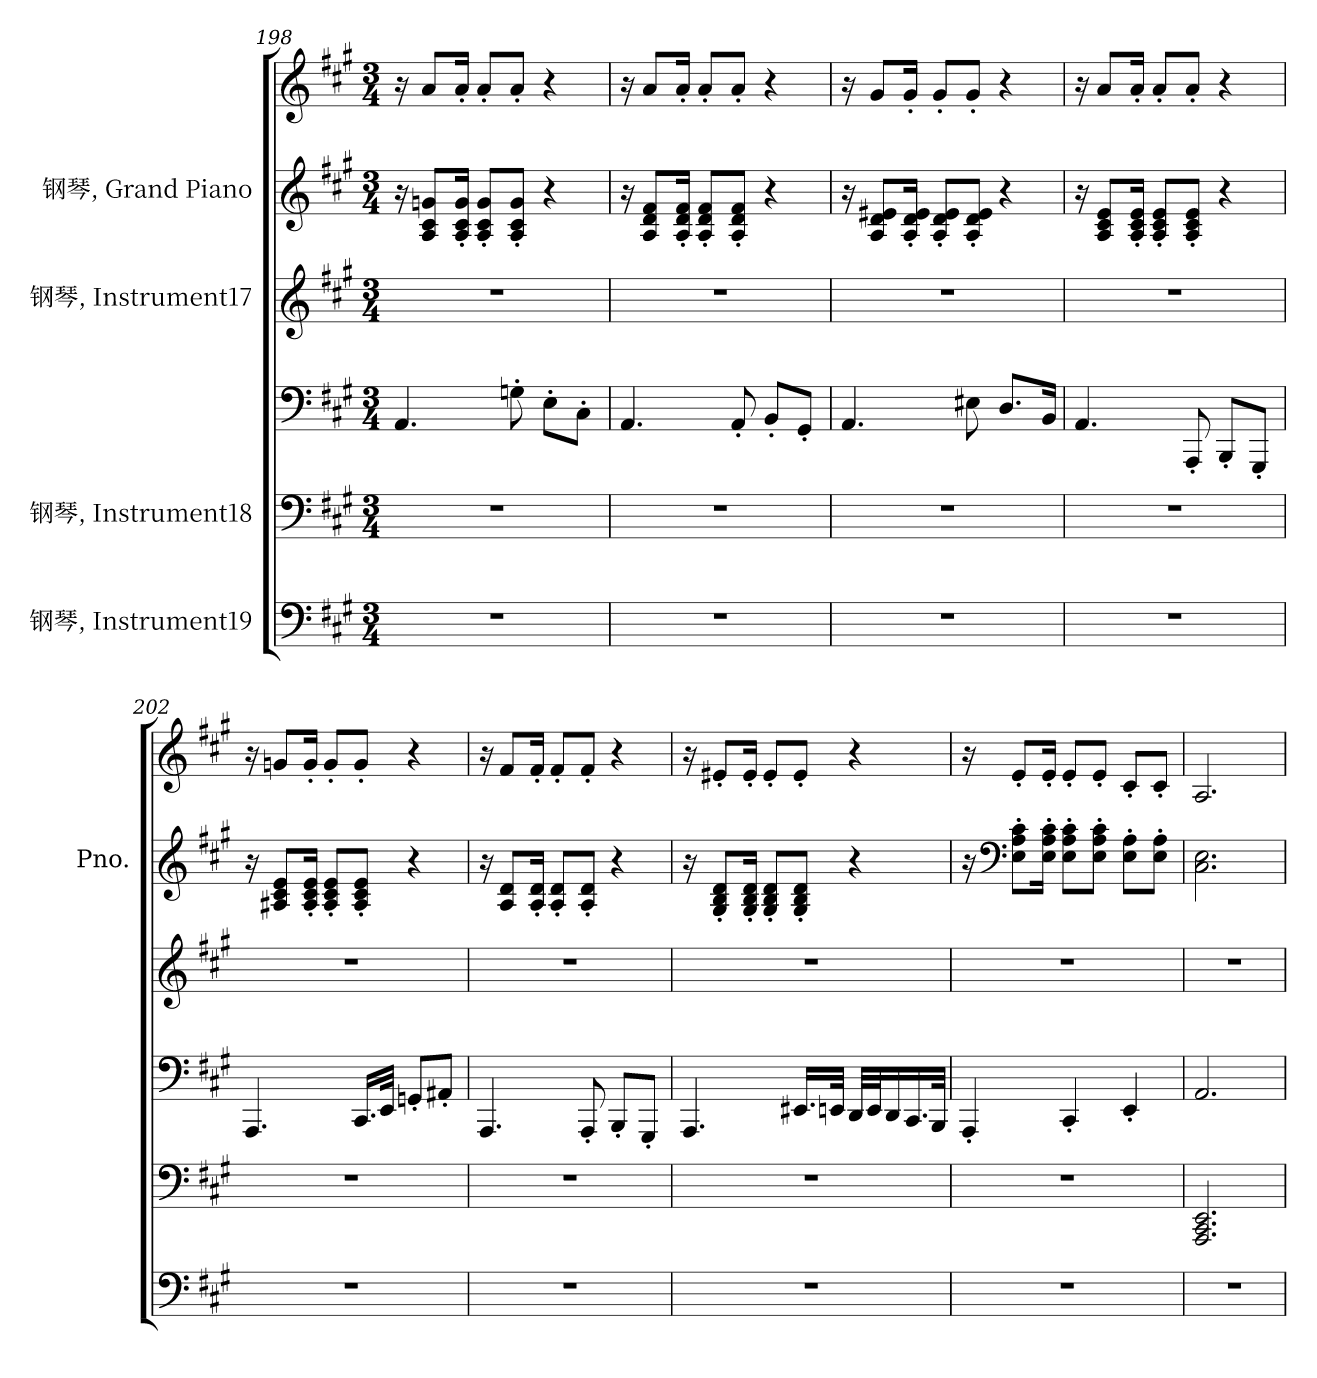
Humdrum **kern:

**kern	**kern	**kern	**kern	**kern	**kern
*part4	*part3	*part3	*part2	*part1	*part1
*staff6	*staff5	*staff4	*staff3	*staff2	*staff1
*I"钢琴, Instrument19	*I"钢琴, Instrument18	*	*I"钢琴, Instrument17	*I"钢琴, Grand Piano	*
*	*	*	*	*I'Pno.	*
*clefF4	*clefF4	*clefF4	*clefG2	*clefG2	*clefG2
*k[f#c#g#]	*k[f#c#g#]	*k[f#c#g#]	*k[f#c#g#]	*k[f#c#g#]	*k[f#c#g#]
*M3/4	*M3/4	*M3/4	*M3/4	*M3/4	*M3/4
=198	=198	=198	=198	=198	=198
2.r	2.r	4.AA/	2.r	16r	16r
.	.	.	.	8A/ 8c#/ 8gn/L	8a/L
.	.	.	.	16A/' 16c#/' 16g/'Jk	16a'/Jk
.	.	.	.	8A/' 8c#/' 8g/'L	8a'/L
.	.	8Gn'\	.	8A/' 8c#/' 8g/'J	8a'/J
.	.	8E'\L	.	4r	4r
.	.	8C#'\J	.	.	.
=199	=199	=199	=199	=199	=199
2.r	2.r	4.AA/	2.r	16r	16r
.	.	.	.	8A/ 8d/ 8f#/L	8a/L
.	.	.	.	16A/' 16d/' 16f#/'Jk	16a'/Jk
.	.	.	.	8A/' 8d/' 8f#/'L	8a'/L
.	.	8AA'/	.	8A/' 8d/' 8f#/'J	8a'/J
.	.	8BB'/L	.	4r	4r
.	.	8GG#'/J	.	.	.
!!LO:PB:g=z
=200	=200	=200	=200	=200	=200
2.r	2.r	4.AA/	2.r	16r	16r
.	.	.	.	8A/ 8d/ 8e#X/L	8g#/L
.	.	.	.	16A/' 16d/' 16e#/'Jk	16g#'/Jk
.	.	.	.	8A/' 8d/' 8e#/'L	8g#'/L
.	.	8E#X\	.	8A/' 8d/' 8e#/'J	8g#'/J
.	.	8.D/L	.	4r	4r
.	.	16BB/Jk	.	.	.
=201	=201	=201	=201	=201	=201
2.r	2.r	4.AA/	2.r	16r	16r
.	.	.	.	8A/ 8c#/ 8e/L	8a/L
.	.	.	.	16A/' 16c#/' 16e/'Jk	16a'/Jk
.	.	.	.	8A/' 8c#/' 8e/'L	8a'/L
.	.	8AAA'/	.	8A/' 8c#/' 8e/'J	8a'/J
.	.	8BBB'/L	.	4r	4r
.	.	8GGG#'/J	.	.	.
=202	=202	=202	=202	=202	=202
2.r	2.r	4.AAA/	2.r	16r	16r
.	.	.	.	8A#X/ 8c#/ 8e/L	8gn/L
.	.	.	.	16A#/' 16c#/' 16e/'Jk	16g'/Jk
.	.	.	.	8A#/' 8c#/' 8e/'L	8g'/L
.	.	16.CC#/LL	.	8A#/' 8c#/' 8e/'J	8g'/J
.	.	32EE/JJk	.	.	.
.	.	8GGn'/L	.	4r	4r
.	.	8AA#X'/J	.	.	.
!!LO:LB:g=z
=203	=203	=203	=203	=203	=203
2.r	2.r	4.AAA/	2.r	16r	16r
.	.	.	.	8A/ 8d/L	8f#/L
.	.	.	.	16A/' 16d/'Jk	16f#'/Jk
.	.	.	.	8A/' 8d/'L	8f#'/L
.	.	8AAA'/	.	8A/' 8d/'J	8f#'/J
.	.	8BBB'/L	.	4r	4r
.	.	8GGG#'/J	.	.	.
=204	=204	=204	=204	=204	=204
2.r	2.r	4.AAA/	2.r	16r	16r
.	.	.	.	8G#/' 8B/' 8d/'L	8e#X'/L
.	.	.	.	16G#/' 16B/' 16d/'Jk	16e#'/Jk
*	*	*	*	*	*MM66
.	.	.	.	8G#/' 8B/' 8d/'L	8e#'/L
*	*	*	*	*	*MM63
.	.	16.EE#X/LL	.	8G#/' 8B/' 8d/'J	8e#'/J
.	.	32EEn/JJk	.	.	.
*	*	*	*	*	*MM59
.	.	32DD/LLL	.	4r	4r
.	.	32EE/J	.	.	.
.	.	16DD/	.	.	.
.	.	16.CC#/	.	.	.
.	.	32BBB/JJk	.	.	.
=205	=205	=205	=205	=205	=205
*	*	*	*	*	*MM53
2.r	2.r	4AAA'/	2.r	16r	16r
*	*	*	*	*clefF4	*
.	.	.	.	8E\' 8A\' 8c#\'L	8e'/L
.	.	.	.	16E\' 16A\' 16c#\'Jk	16e'/Jk
*	*	*	*	*	*MM46
.	.	4CC#'/	.	8E\' 8A\' 8c#\'L	8e'/L
.	.	.	.	8E\' 8A\' 8c#\'J	8e'/J
.	.	4EE'/	.	8E\' 8A\'L	8c#'/L
.	.	.	.	8E\' 8A\'J	8c#'/J
=206	=206	=206	=206	=206	=206
2.r	2.AAA/ 2.CC#/ 2.EE/	2.AA/	2.r	2.C#\ 2.E\	2.A/
=	=	=	=	=	=
*-	*-	*-	*-	*-	*-
